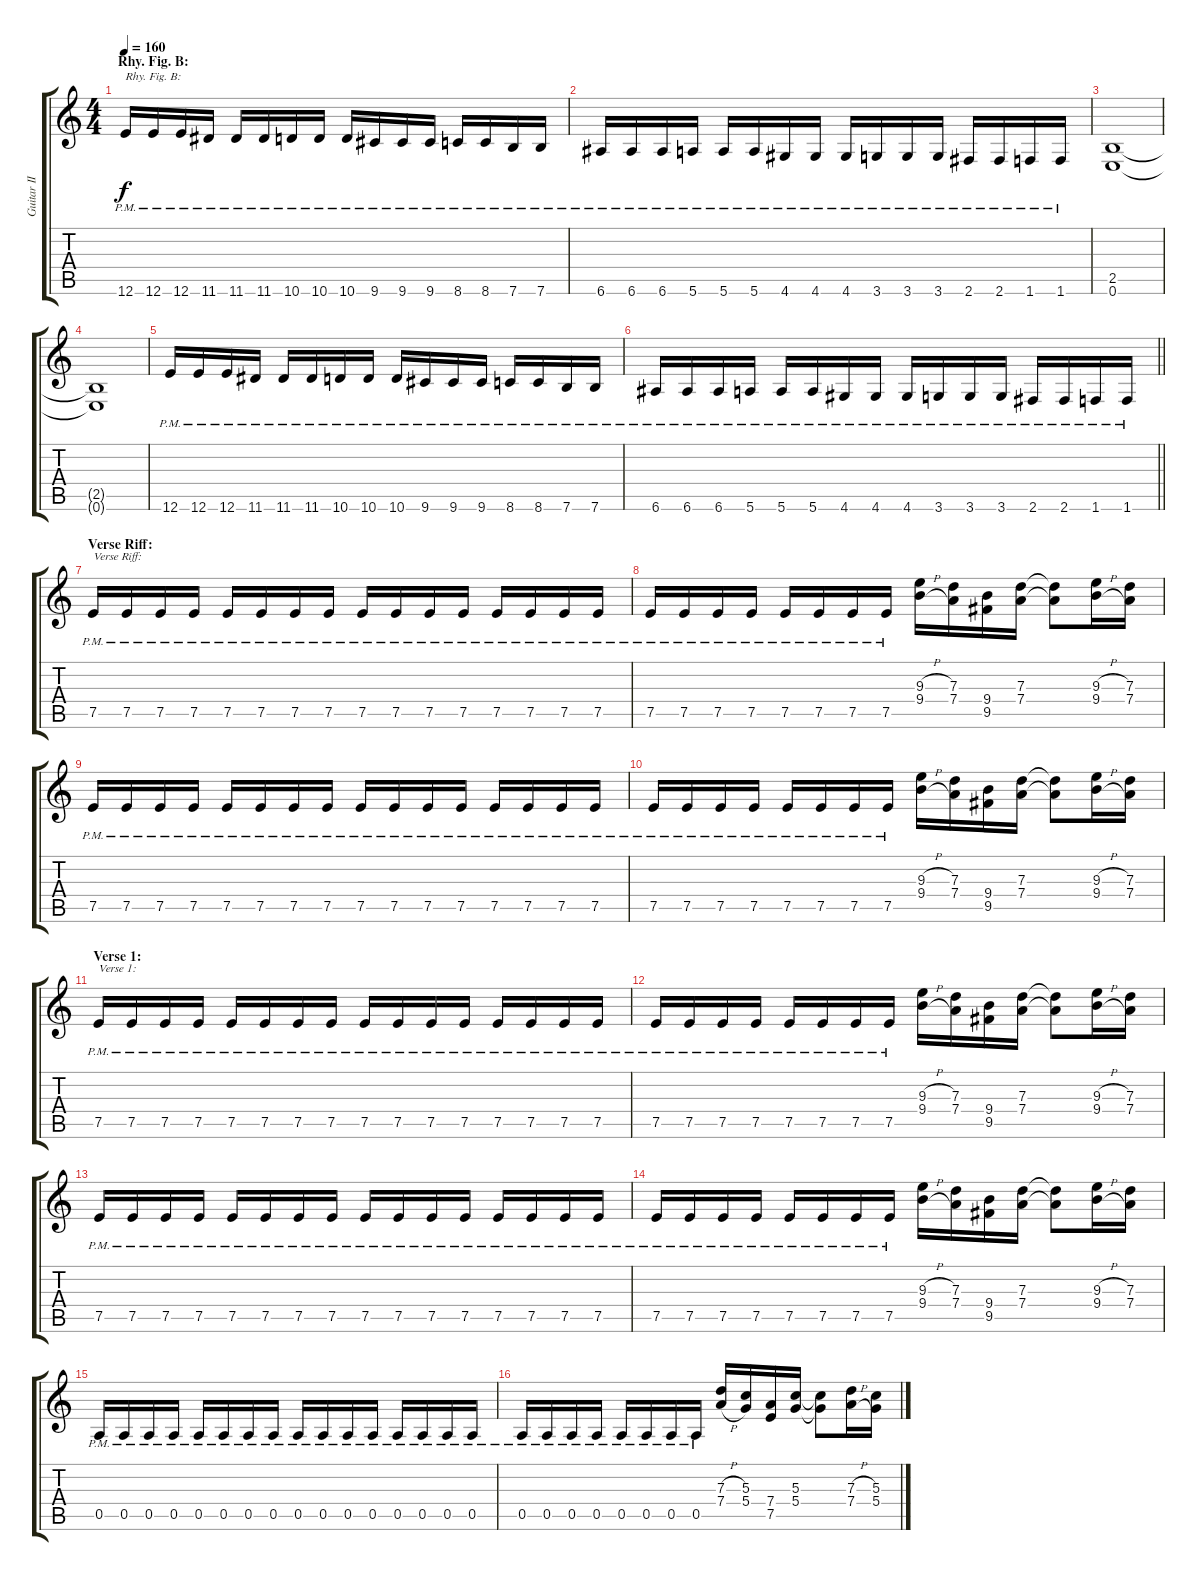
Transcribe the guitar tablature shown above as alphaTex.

\track ("Guitar II" "Guitar II") {instrument distortionguitar}
\staff {score tabs}
\tuning (E4 B3 G3 D3 A2 E2) {hide}
\ts (4 4)
\section ("" "Rhy. Fig. B:")
\tempo 160
\clef g2
\ks c
12.6{pm}.16{txt "Rhy. Fig. B:" dy f} 12.6{pm}.16 12.6{pm}.16 11.6{pm}.16 11.6{pm}.16 11.6{pm}.16 10.6{pm}.16 10.6{pm}.16 10.6{pm}.16 9.6{pm}.16 9.6{pm}.16 9.6{pm}.16 8.6{pm}.16 8.6{pm}.16 7.6{pm}.16 7.6{pm}.16 |
6.6{pm}.16 6.6{pm}.16 6.6{pm}.16 5.6{pm}.16 5.6{pm}.16 5.6{pm}.16 4.6{pm}.16 4.6{pm}.16 4.6{pm}.16 3.6{pm}.16 3.6{pm}.16 3.6{pm}.16 2.6{pm}.16 2.6{pm}.16 1.6{pm}.16 1.6{pm}.16 |
(2.5 0.6).1 |
(2.5{t} 0.6{t}).1 |
12.6{pm}.16 12.6{pm}.16 12.6{pm}.16 11.6{pm}.16 11.6{pm}.16 11.6{pm}.16 10.6{pm}.16 10.6{pm}.16 10.6{pm}.16 9.6{pm}.16 9.6{pm}.16 9.6{pm}.16 8.6{pm}.16 8.6{pm}.16 7.6{pm}.16 7.6{pm}.16 |
\barLineRight lightlight
6.6{pm}.16 6.6{pm}.16 6.6{pm}.16 5.6{pm}.16 5.6{pm}.16 5.6{pm}.16 4.6{pm}.16 4.6{pm}.16 4.6{pm}.16 3.6{pm}.16 3.6{pm}.16 3.6{pm}.16 2.6{pm}.16 2.6{pm}.16 1.6{pm}.16 1.6{pm}.16 |
\section ("" "Verse Riff:")
7.5{pm}.16{txt "Verse Riff:"} 7.5{pm}.16 7.5{pm}.16 7.5{pm}.16 7.5{pm}.16 7.5{pm}.16 7.5{pm}.16 7.5{pm}.16 7.5{pm}.16 7.5{pm}.16 7.5{pm}.16 7.5{pm}.16 7.5{pm}.16 7.5{pm}.16 7.5{pm}.16 7.5{pm}.16 |
7.5{pm}.16 7.5{pm}.16 7.5{pm}.16 7.5{pm}.16 7.5{pm}.16 7.5{pm}.16 7.5{pm}.16 7.5{pm}.16 (9.3{h} 9.4{h}).16 (7.3 7.4).16 (9.4 9.5).16 (7.3 7.4).16 (7.3{t} 7.4{t}).8 (9.3{h} 9.4{h}).16 (7.3 7.4).16 |
7.5{pm}.16 7.5{pm}.16 7.5{pm}.16 7.5{pm}.16 7.5{pm}.16 7.5{pm}.16 7.5{pm}.16 7.5{pm}.16 7.5{pm}.16 7.5{pm}.16 7.5{pm}.16 7.5{pm}.16 7.5{pm}.16 7.5{pm}.16 7.5{pm}.16 7.5{pm}.16 |
7.5{pm}.16 7.5{pm}.16 7.5{pm}.16 7.5{pm}.16 7.5{pm}.16 7.5{pm}.16 7.5{pm}.16 7.5{pm}.16 (9.3{h} 9.4{h}).16 (7.3 7.4).16 (9.4 9.5).16 (7.3 7.4).16 (7.3{t} 7.4{t}).8 (9.3{h} 9.4{h}).16 (7.3 7.4).16 |
\section ("" "Verse 1:")
7.5{pm}.16{txt "Verse 1:"} 7.5{pm}.16 7.5{pm}.16 7.5{pm}.16 7.5{pm}.16 7.5{pm}.16 7.5{pm}.16 7.5{pm}.16 7.5{pm}.16 7.5{pm}.16 7.5{pm}.16 7.5{pm}.16 7.5{pm}.16 7.5{pm}.16 7.5{pm}.16 7.5{pm}.16 |
7.5{pm}.16 7.5{pm}.16 7.5{pm}.16 7.5{pm}.16 7.5{pm}.16 7.5{pm}.16 7.5{pm}.16 7.5{pm}.16 (9.3{h} 9.4{h}).16 (7.3 7.4).16 (9.4 9.5).16 (7.3 7.4).16 (7.3{t} 7.4{t}).8 (9.3{h} 9.4{h}).16 (7.3 7.4).16 |
7.5{pm}.16 7.5{pm}.16 7.5{pm}.16 7.5{pm}.16 7.5{pm}.16 7.5{pm}.16 7.5{pm}.16 7.5{pm}.16 7.5{pm}.16 7.5{pm}.16 7.5{pm}.16 7.5{pm}.16 7.5{pm}.16 7.5{pm}.16 7.5{pm}.16 7.5{pm}.16 |
7.5{pm}.16 7.5{pm}.16 7.5{pm}.16 7.5{pm}.16 7.5{pm}.16 7.5{pm}.16 7.5{pm}.16 7.5{pm}.16 (9.3{h} 9.4{h}).16 (7.3 7.4).16 (9.4 9.5).16 (7.3 7.4).16 (7.3{t} 7.4{t}).8 (9.3{h} 9.4{h}).16 (7.3 7.4).16 |
0.5{pm}.16 0.5{pm}.16 0.5{pm}.16 0.5{pm}.16 0.5{pm}.16 0.5{pm}.16 0.5{pm}.16 0.5{pm}.16 0.5{pm}.16 0.5{pm}.16 0.5{pm}.16 0.5{pm}.16 0.5{pm}.16 0.5{pm}.16 0.5{pm}.16 0.5{pm}.16 |
0.5{pm}.16 0.5{pm}.16 0.5{pm}.16 0.5{pm}.16 0.5{pm}.16 0.5{pm}.16 0.5{pm}.16 0.5{pm}.16 (7.3{h} 7.4{h}).16 (5.3 5.4).16 (7.4 7.5).16 (5.3 5.4).16 (5.3{t} 5.4{t}).8 (7.3{h} 7.4{h}).16 (5.3 5.4).16
